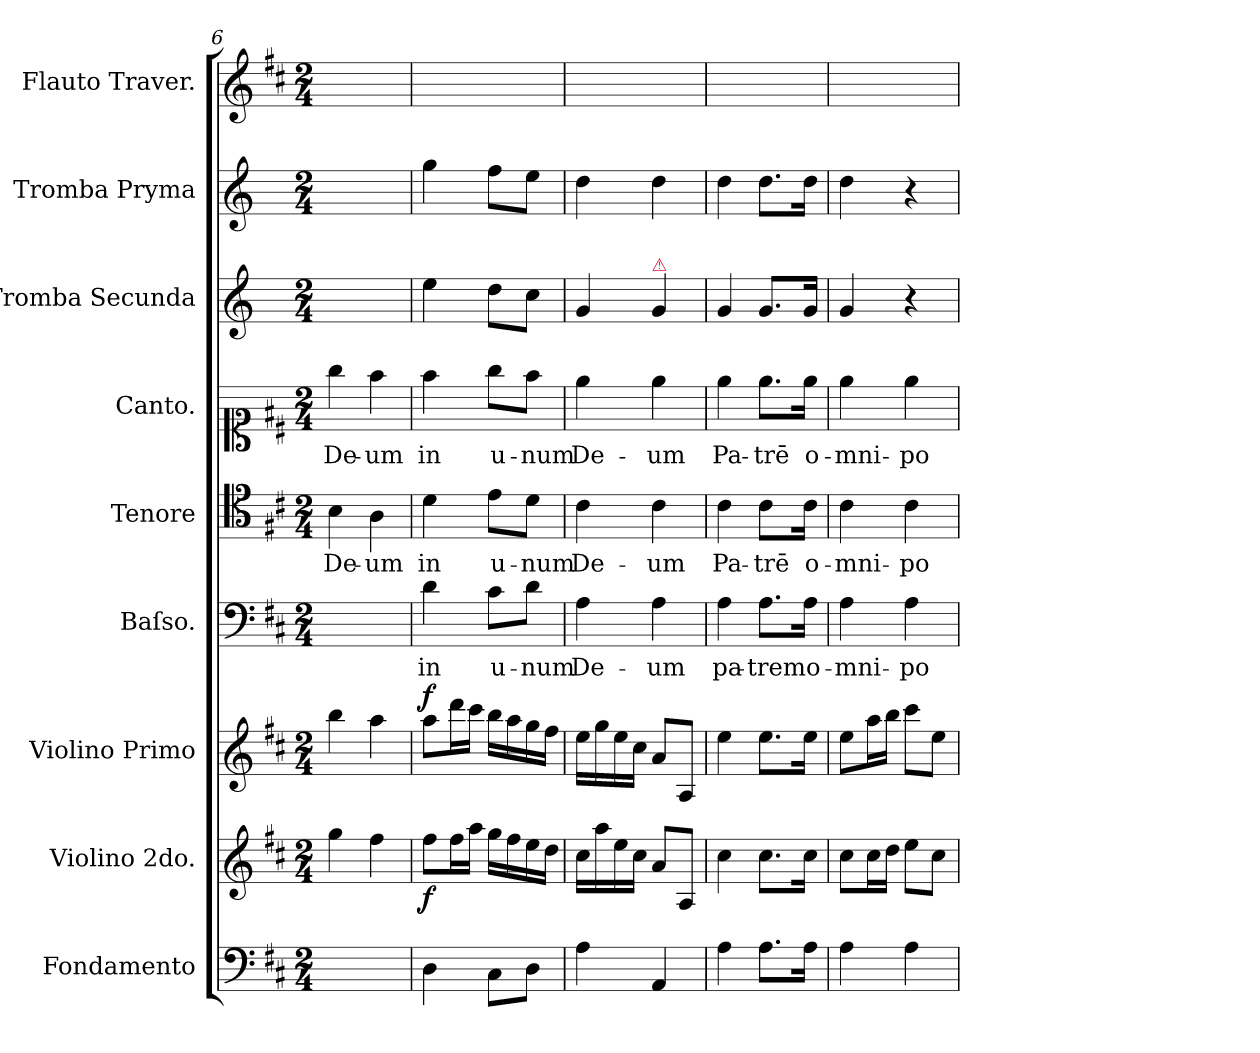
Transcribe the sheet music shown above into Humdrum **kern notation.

**kern	**kern	**dynam	**kern	**dynam	**kern	**text	**kern	**text	**kern	**text	**kern	**kern	**kern
*part9	*part8	*part8	*part7	*part7	*part6	*part6	*part5	*part5	*part4	*part4	*part3	*part2	*part1
*staff9	*staff8	*staff8	*staff7	*staff7	*staff6	*staff6	*staff5	*staff5	*staff4	*staff4	*staff3	*staff2	*staff1
*I"Fondamento	*I"Violino 2do.	*	*I"Violino Primo	*	*I"Baſso.	*	*I"Tenore	*	*I"Canto.	*	*I"Tromba Secunda	*I"Tromba Pryma	*I"Flauto Traver.
*I'B.c.	*I'V-no II	*	*I'V-no I	*	*I'B.	*	*I'T.	*	*I'C.	*	*I'Tr-ba II	*I'Tr-ba I	*I'Fl.
*clefF4	*clefG2	*	*clefG2	*	*clefF4	*	*clefC4	*	*clefC1	*	*clefG2	*clefG2	*clefG2
*	*	*	*	*	*	*	*	*	*	*	*ITrd-1c-2	*ITrd-1c-2	*
*k[f#c#]	*k[f#c#]	*	*k[f#c#]	*	*k[f#c#]	*	*k[f#c#]	*	*k[f#c#]	*	*k[f#c#]	*k[f#c#]	*k[f#c#]
*M2/4	*M2/4	*	*M2/4	*	*M2/4	*	*M2/4	*	*M2/4	*	*M2/4	*M2/4	*M2/4
=6	=6	=6	=6	=6	=6	=6	=6	=6	=6	=6	=6	=6	=6
2ryy	4gg\	.	4bb\	.	2ryy	.	4B\	De-	4gg\	De-	2ryy	2ryy	2ryy
.	4ff#\	.	4aa\	.	.	.	4A\	-um	4ff#\	-um	.	.	.
=7	=7	=7	=7	=7	=7	=7	=7	=7	=7	=7	=7	=7	=7
!	!	!	!	!LO:DY:a	!	!	!	!	!	!	!	!	!
4D\	8ff#\L	f	8aa\L	f	4d\	in	4d\	in	4ff#\	in	4ff#\	4aa\	2ryy
.	16ff#\L	.	16ddd\L	.	.	.	.	.	.	.	.	.	.
.	16aa\JJ	.	16ccc#\JJ	.	.	.	.	.	.	.	.	.	.
8C#\L	16gg\LL	.	16bb\LL	.	8c#\L	u-	8e\L	u-	8gg\L	u-	8ee\L	8gg\L	.
.	16ff#\	.	16aa\	.	.	.	.	.	.	.	.	.	.
8D\J	16ee\	.	16gg\	.	8d\J	-num	8d\J	-num	8ff#\J	-num	8dd\J	8ff#\J	.
.	16dd\JJ	.	16ff#\JJ	.	.	.	.	.	.	.	.	.	.
=8	=8	=8	=8	=8	=8	=8	=8	=8	=8	=8	=8	=8	=8
4A\	16cc#\LL	.	16ee\LL	.	4A\	De-	4c#\	De-	4ee\	De-	4a/	4ee\	2ryy
.	16aa\	.	16gg\	.	.	.	.	.	.	.	.	.	.
.	16ee\	.	16ee\	.	.	.	.	.	.	.	.	.	.
.	16cc#\JJ	.	16cc#\JJ	.	.	.	.	.	.	.	.	.	.
!	!	!	!	!	!	!	!	!	!	!	!LO:TX:a:color=crimson:t=⚠	!	!
4AA/	8a/L	.	8a/L	.	4A\	-um	4c#\	-um	4ee\	-um	4a/	4ee\	.
.	8A/J	.	8A/J	.	.	.	.	.	.	.	.	.	.
=9	=9	=9	=9	=9	=9	=9	=9	=9	=9	=9	=9	=9	=9
4A\	4cc#\	.	4ee\	.	4A\	pa-	4c#\	Pa-	4ee\	Pa-	4a/	4ee\	2ryy
!	!	!	!	!	!	!	!LO:N:vis=8	!	!	!	!	!	!
8.A\L	8.cc#\L	.	8.ee\L	.	8.A\L	-trem	8.c#\L	-trē	8.ee\L	-trē	8.a/L	8.ee\L	.
16A\Jk	16cc#\Jk	.	16ee\Jk	.	16A\Jk	o-	16c#\Jk	o-	16ee\Jk	o-	16a/Jk	16ee\Jk	.
=10	=10	=10	=10	=10	=10	=10	=10	=10	=10	=10	=10	=10	=10
4A\	8cc#\L	.	8ee\L	.	4A\	-mni-	4c#\	-mni-	4ee\	-mni-	4a/	4ee\	2ryy
.	16cc#\L	.	16aa\L	.	.	.	.	.	.	.	.	.	.
.	16dd\JJ	.	16bb\JJ	.	.	.	.	.	.	.	.	.	.
4A\	8ee\L	.	8ccc#\L	.	4A\	-po-	4c#\	-po-	4ee\	-po-	4r	4r	.
.	8cc#\J	.	8ee\J	.	.	.	.	.	.	.	.	.	.
=	=	=	=	=	=	=	=	=	=	=	=	=	=
*-	*-	*-	*-	*-	*-	*-	*-	*-	*-	*-	*-	*-	*-
